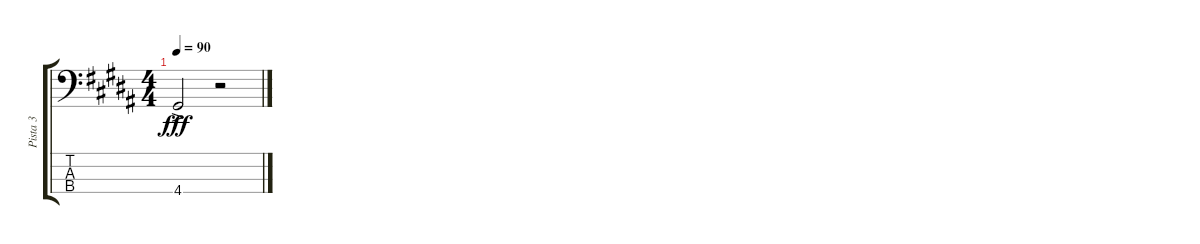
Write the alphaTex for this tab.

\track ("Pista 3" "Pista 3") {instrument electricbassfinger}
\staff {score tabs}
\tuning (G2 D2 A1 E1) {hide}
\ts (4 4)
\tempo 90
\clef f4
\ks b
4.4{ac}.2{dy fff} r.2
